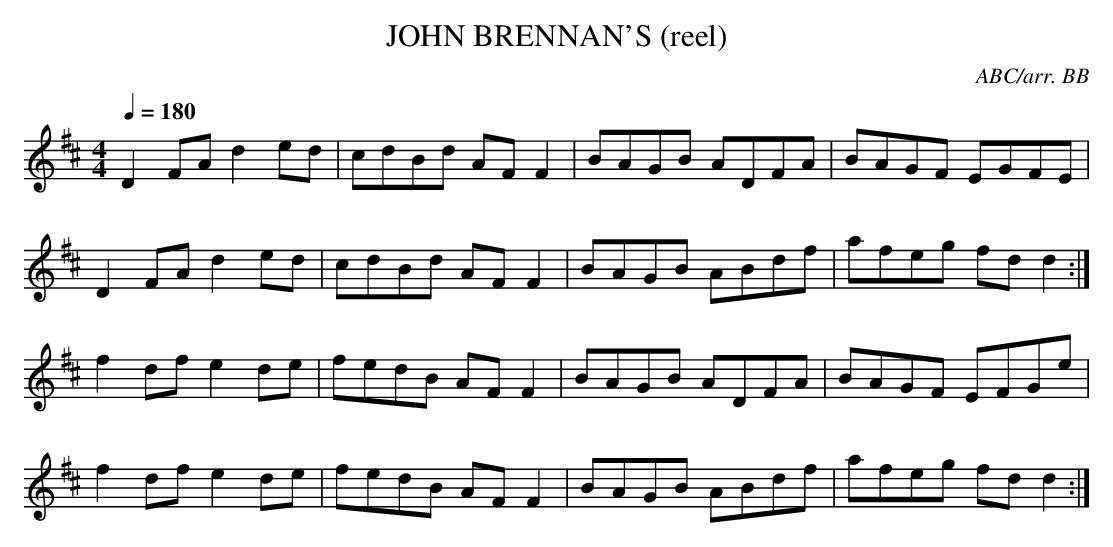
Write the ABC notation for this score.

X:1
T:JOHN BRENNAN'S (reel)
C:ABC/arr. BB
Q:1/4=180
M:4/4
L:1/8
K:D
D2FA d2ed|cdBd AFF2|BAGB ADFA|BAGF EGFE|
D2FA d2ed|cdBd AFF2|BAGB ABdf|afeg fdd2 :|
f2df e2de|fedB AFF2|BAGB ADFA|BAGF EFGe|
f2df e2de|fedB AFF2|BAGB ABdf|afeg fdd2 :|
